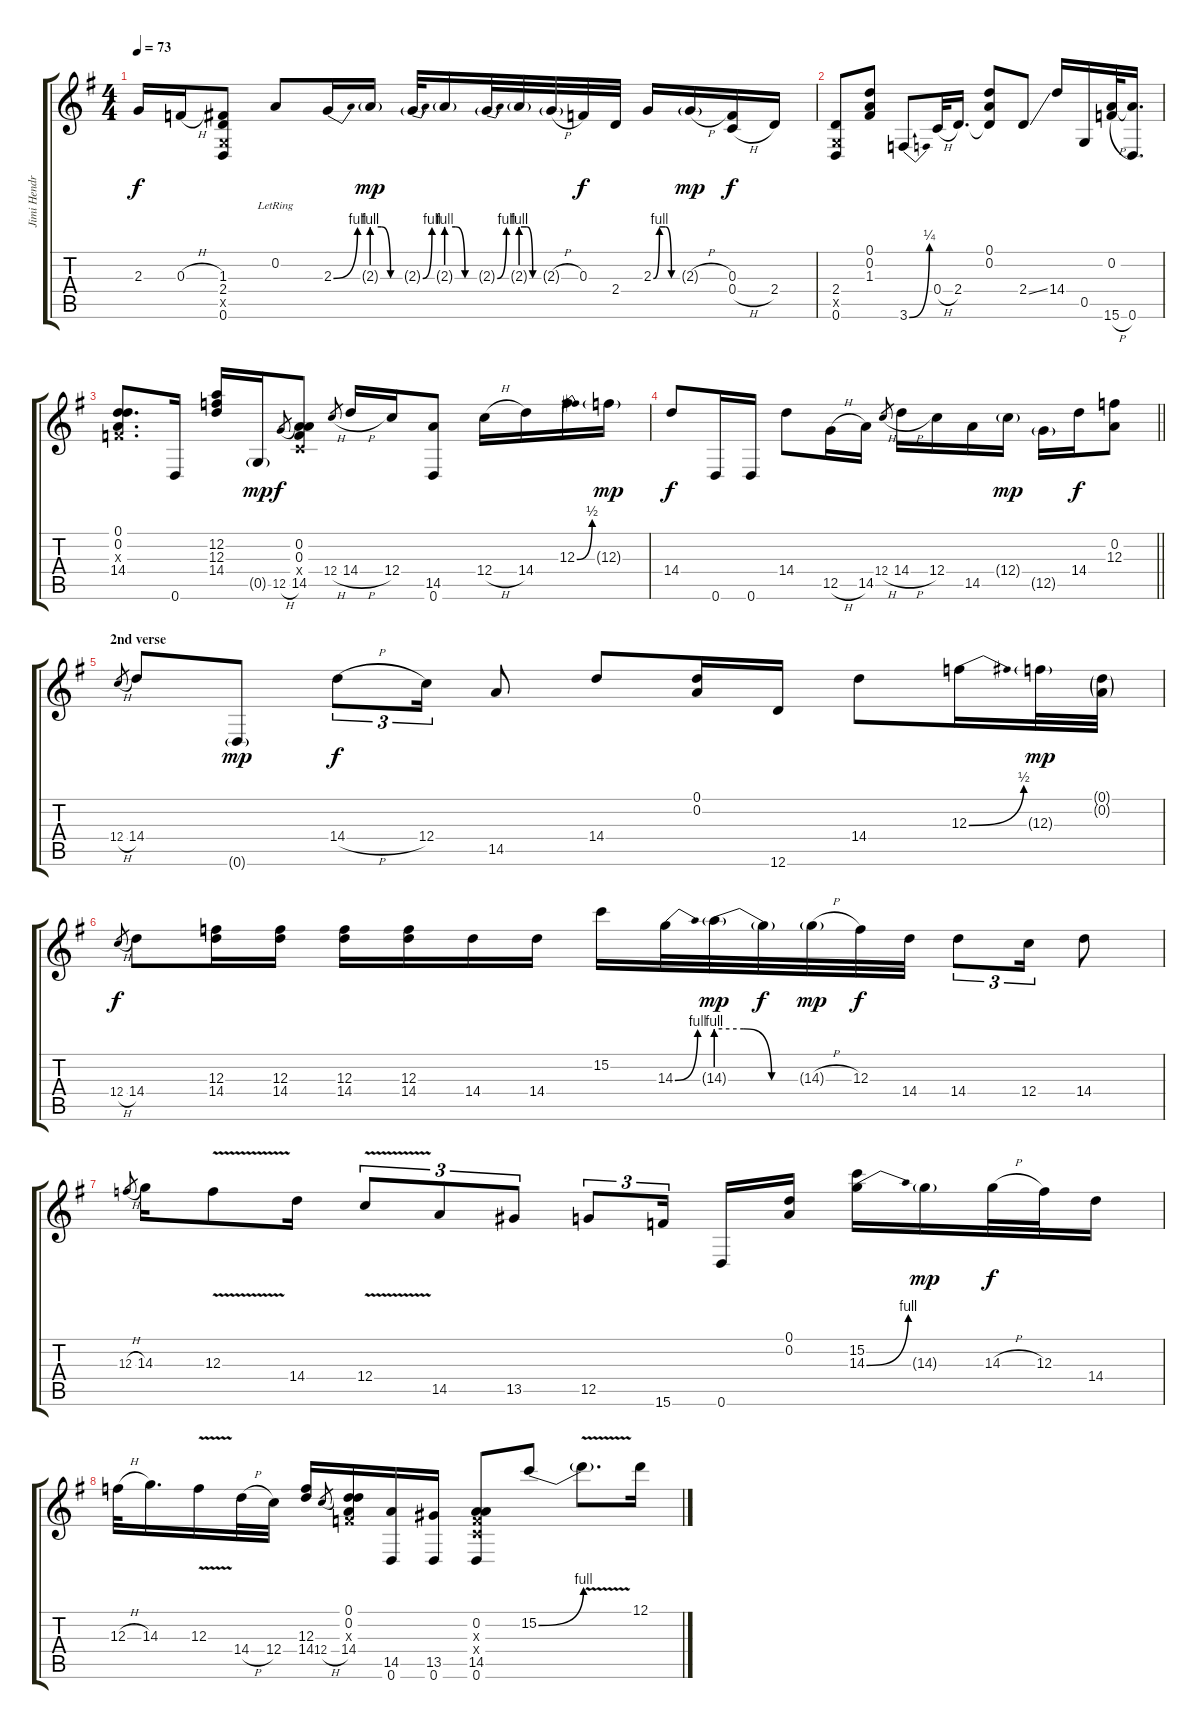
\track ("Jimi Hendrix" "Jimi Hendr") {instrument overdrivenguitar}
\staff {score tabs}
\tuning (D4 A3 F3 C3 G2 D2) {hide}
\ts (4 4)
\tempo 73
\clef g2
\ks g
2.3.16{dy f} 0.3{h}.16 (1.3 2.4 0.5{x} 0.6).8 0.2{lr}.8 2.3{be (bend 0 0 60 4)}.16 2.3{be (custom 0 4 20 4 40 0 60 0) g}.16{dy mp} 2.3{be (bend 0 0 60 4) g}.32 2.3{be (custom 0 4 20 4 40 0 60 0) g}.16 2.3{be (bend 0 0 60 4) g}.32 2.3{be (custom 0 4 20 4 40 0 60 0) g}.32 2.3{h g}.32 0.3.32{dy f} 2.4.32 2.3{be (custom 0 0 15 4 30 4 45 0 60 0)}.16 2.3{h g}.16{dy mp} (0.3 0.4{h}).16{dy f} 2.4.16 |
(2.4 0.5{x} 0.6).8 (0.1 0.2 1.3).8 3.6{be (bend 0 0 60 1)}.8 0.4{h}.32 2.4.16{d} (0.1 0.2 2.4{t}).8 2.4{ss}.8 14.4.16 0.5.16 (0.2 15.6{h}).32 (0.2{t} 0.6).16{d} |
(0.1 0.2 0.3{x} 14.4).8{d} 0.6.16 (12.2 12.3 14.4).16 0.5{g}.16{dy mp} 12.5{h}.8{gr dy f} (0.2 0.3 0.4{x} 14.5).8 12.4{h}.8{gr} 14.4{h}.16 12.4.16 (14.5 0.6).8 12.4{h}.16 14.4.16 12.3{be (bend 0 0 60 2)}.16 12.3{g}.16{dy mp} |
\barLineRight lightlight
14.4.8{dy f} 0.6.16 0.6.16 14.4.8 12.5{h}.16 14.5.16 12.4{h}.8{gr} 14.4{h}.16 12.4.16 14.5.16 12.4{g}.16{dy mp} 12.5{g}.16 14.4.16{dy f} (0.2 12.3).8 |
\section ("" "2nd verse")
12.4{h}.8{gr} 14.4.8 0.6{g}.8{dy mp} 14.4{h}.8{tu (3 2) dy f} 12.4.16{tu (3 2)} 14.5.8 14.4.8 (0.1 0.2).16 12.6.16 14.4.8 12.3{be (bend 0 0 60 2)}.16 12.3{g}.32{dy mp} (0.1{g} 0.2{g}).32 |
12.4{h}.8{gr dy f} 14.4.8 (12.3 14.4).16 (12.3 14.4).16 (12.3 14.4).16 (12.3 14.4).16 14.4.16 14.4.16 15.2.16 14.3{be (bend 0 0 60 4)}.32 14.3{be (custom 0 4 20 4 40 0 60 0) g}.32{dy mp} 14.3{t}.32{dy f} 14.3{h g}.32{dy mp} 12.3.32{dy f} 14.4.32 14.4.8{tu (3 2)} 12.4.16{tu (3 2)} 14.4.8 |
12.3{h}.8{gr} 14.3.16 12.3{v}.8 14.4.16 12.4{v}.8{tu (3 2)} 14.5.8{tu (3 2)} 13.5.8{tu (3 2)} 12.5.8{tu (3 2)} 15.6.16{tu (3 2) beam splitsecondary} 0.6.16 (0.1 0.2).16 (15.2 14.3{be (bend 0 0 60 4)}).16 14.3{g}.16{dy mp} 14.3{h}.32{dy f} 12.3.32 14.4.16 |
12.3{h}.32 14.3.16{d} 12.3{v}.16 14.4{h}.32 12.4.32 (12.3 14.4).16 12.4{h}.8{gr} (0.1 0.2 0.3{x} 14.4).16 (14.5 0.6).16 (13.5 0.6).16 (0.2 0.3{x} 0.4{x} 14.5 0.6).8 15.2{be (bend 0 0 60 4)}.8 15.2{v t}.8{d} 12.1.16
